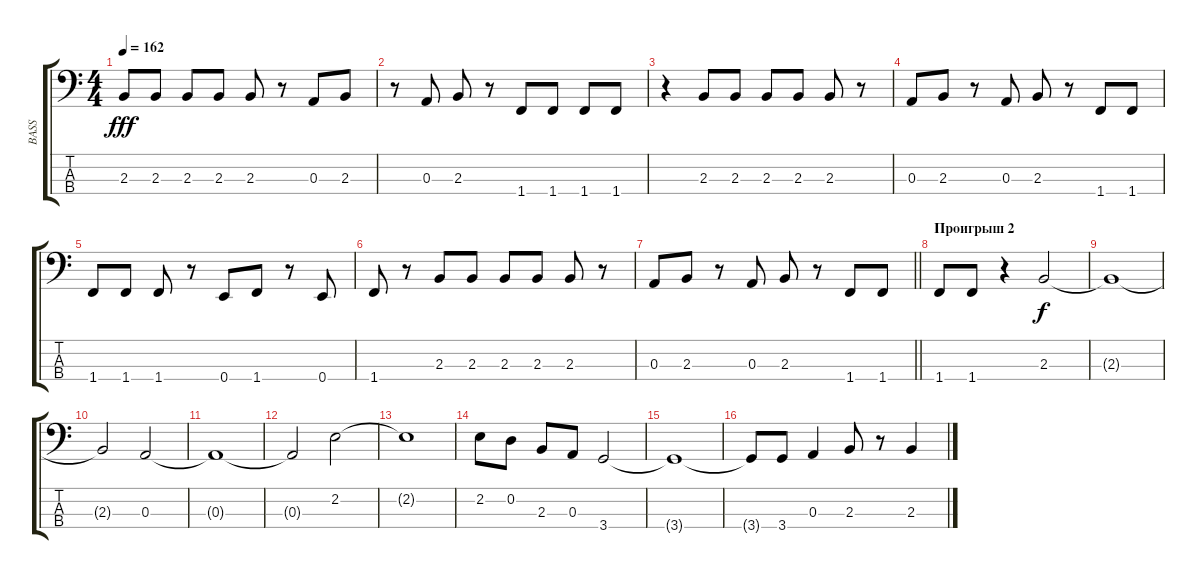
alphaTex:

\track ("BASS" "BASS") {instrument electricbassfinger}
\staff {score tabs}
\tuning (G2 D2 A1 E1) {hide}
\ts (4 4)
\tempo 162
\clef f4
\ks c
2.3.8{dy fff} 2.3.8 2.3.8 2.3.8 2.3.8 r.8 0.3.8 2.3.8 |
r.8 0.3.8 2.3.8 r.8 1.4.8 1.4.8 1.4.8 1.4.8 |
r.4 2.3.8 2.3.8 2.3.8 2.3.8 2.3.8 r.8 |
0.3.8 2.3.8 r.8 0.3.8 2.3.8 r.8 1.4.8 1.4.8 |
1.4.8 1.4.8 1.4.8 r.8 0.4.8 1.4.8 r.8 0.4.8 |
1.4.8 r.8 2.3.8 2.3.8 2.3.8 2.3.8 2.3.8 r.8 |
\barLineRight lightlight
0.3.8 2.3.8 r.8 0.3.8 2.3.8 r.8 1.4.8 1.4.8 |
\section ("" "Проигрыш 2")
1.4.8 1.4.8 r.4 2.3.2{dy f} |
2.3{t}.1 |
2.3{t}.2 0.3.2 |
0.3{t}.1 |
0.3{t}.2 2.2.2 |
2.2{t}.1 |
2.2.8 0.2.8 2.3.8 0.3.8 3.4.2 |
3.4{t}.1 |
3.4{t}.8 3.4.8 0.3.4 2.3.8 r.8 2.3.4
